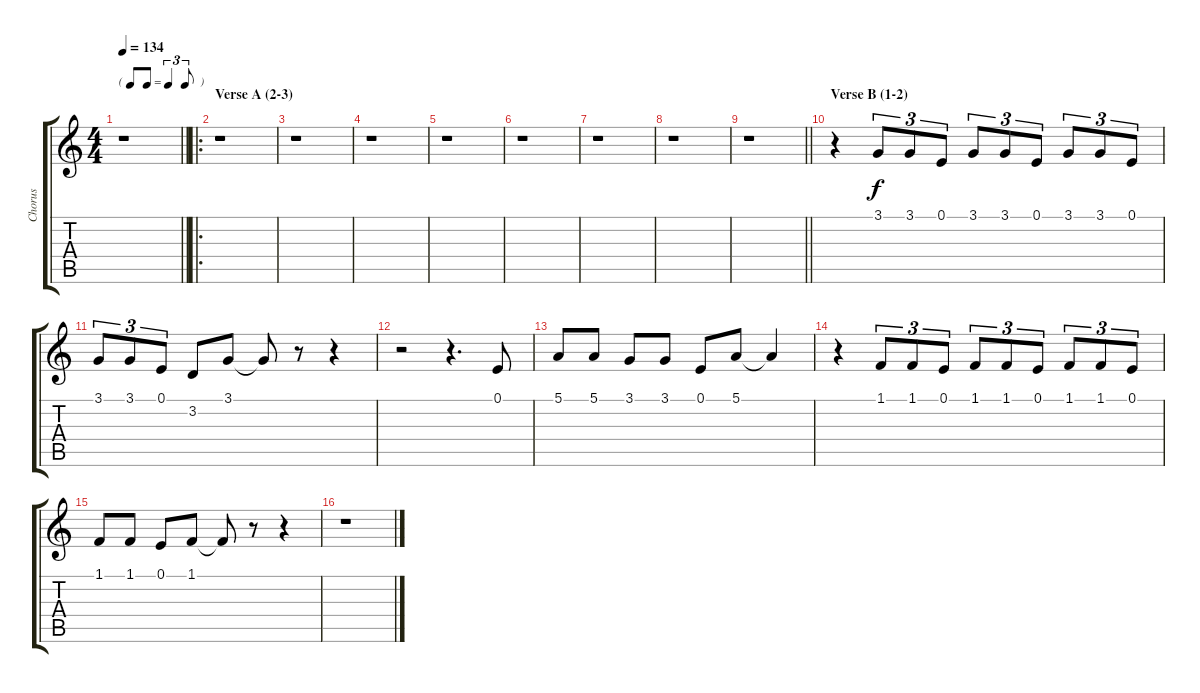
\track ("Chorus" "Chorus") {instrument sopranosax}
\staff {score tabs}
\tuning (E4 B3 G3 D3 A2 E2) {hide}
\ts (4 4)
\tf triplet8th
\tempo 134
\clef g2
\barLineRight lightlight
\ks c
r.1{dy f} |
\ro
\section ("" "Verse A (2-3)")
r.1 |
r.1 |
r.1 |
r.1 |
r.1 |
r.1 |
r.1 |
\barLineRight lightlight
r.1 |
\section ("" "Verse B (1-2)")
r.4 3.1.8{tu (3 2)} 3.1.8{tu (3 2)} 0.1.8{tu (3 2)} 3.1.8{tu (3 2)} 3.1.8{tu (3 2)} 0.1.8{tu (3 2)} 3.1.8{tu (3 2)} 3.1.8{tu (3 2)} 0.1.8{tu (3 2)} |
3.1.8{tu (3 2)} 3.1.8{tu (3 2)} 0.1.8{tu (3 2)} 3.2.8 3.1.8 3.1{t}.8 r.8 r.4 |
r.2 r.4{d} 0.1.8 |
5.1.8 5.1.8 3.1.8 3.1.8 0.1.8 5.1.8 5.1{t}.4 |
r.4 1.1.8{tu (3 2)} 1.1.8{tu (3 2)} 0.1.8{tu (3 2)} 1.1.8{tu (3 2)} 1.1.8{tu (3 2)} 0.1.8{tu (3 2)} 1.1.8{tu (3 2)} 1.1.8{tu (3 2)} 0.1.8{tu (3 2)} |
1.1.8 1.1.8 0.1.8 1.1.8 1.1{t}.8 r.8 r.4 |
r.1
